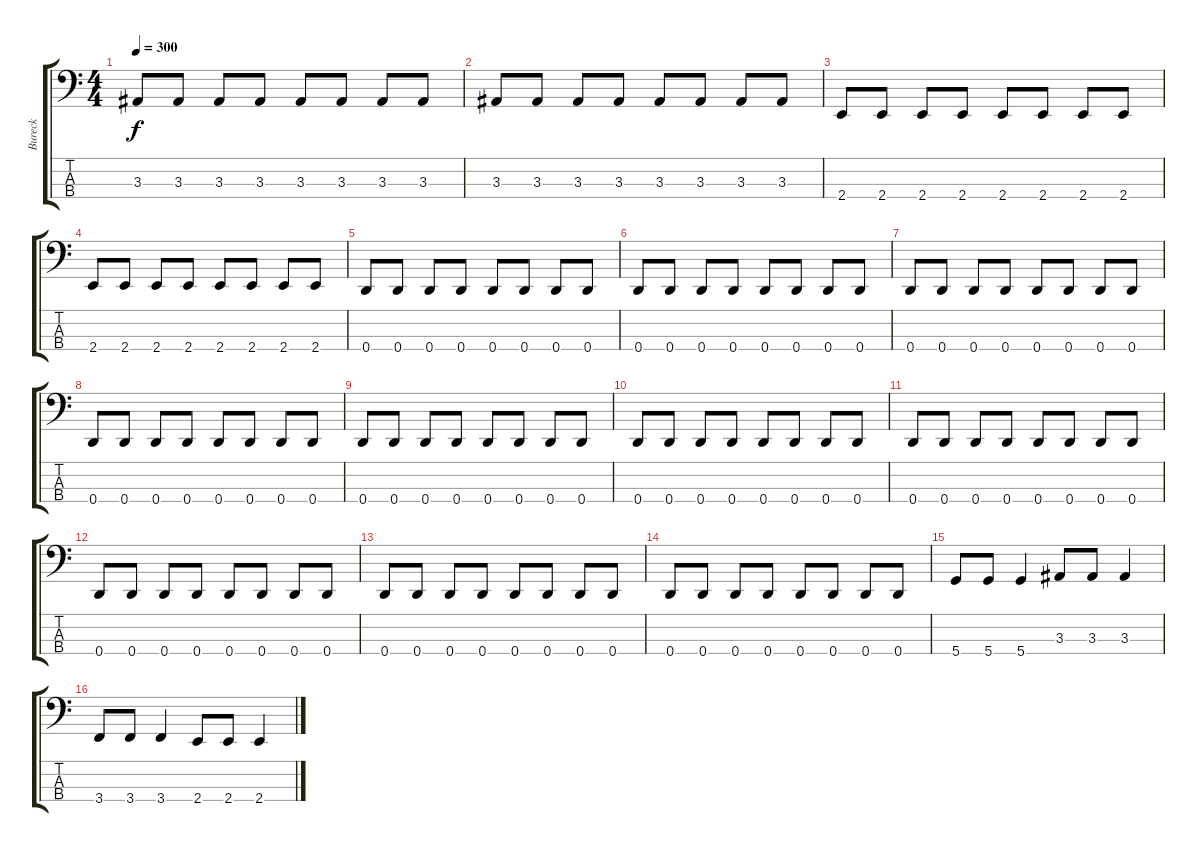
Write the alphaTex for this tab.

\track ("Bureck" "Bureck") {instrument electricbassfinger}
\staff {score tabs}
\tuning (F2 C2 G1 D1) {hide}
\ts (4 4)
\tempo 300
\clef f4
\ks c
3.3.8{dy f} 3.3.8 3.3.8 3.3.8 3.3.8 3.3.8 3.3.8 3.3.8 |
3.3.8 3.3.8 3.3.8 3.3.8 3.3.8 3.3.8 3.3.8 3.3.8 |
2.4.8 2.4.8 2.4.8 2.4.8 2.4.8 2.4.8 2.4.8 2.4.8 |
2.4.8 2.4.8 2.4.8 2.4.8 2.4.8 2.4.8 2.4.8 2.4.8 |
0.4.8 0.4.8 0.4.8 0.4.8 0.4.8 0.4.8 0.4.8 0.4.8 |
0.4.8 0.4.8 0.4.8 0.4.8 0.4.8 0.4.8 0.4.8 0.4.8 |
0.4.8 0.4.8 0.4.8 0.4.8 0.4.8 0.4.8 0.4.8 0.4.8 |
0.4.8 0.4.8 0.4.8 0.4.8 0.4.8 0.4.8 0.4.8 0.4.8 |
0.4.8 0.4.8 0.4.8 0.4.8 0.4.8 0.4.8 0.4.8 0.4.8 |
0.4.8 0.4.8 0.4.8 0.4.8 0.4.8 0.4.8 0.4.8 0.4.8 |
0.4.8 0.4.8 0.4.8 0.4.8 0.4.8 0.4.8 0.4.8 0.4.8 |
0.4.8 0.4.8 0.4.8 0.4.8 0.4.8 0.4.8 0.4.8 0.4.8 |
0.4.8 0.4.8 0.4.8 0.4.8 0.4.8 0.4.8 0.4.8 0.4.8 |
0.4.8 0.4.8 0.4.8 0.4.8 0.4.8 0.4.8 0.4.8 0.4.8 |
5.4.8 5.4.8 5.4.4 3.3.8 3.3.8 3.3.4 |
3.4.8 3.4.8 3.4.4 2.4.8 2.4.8 2.4.4
